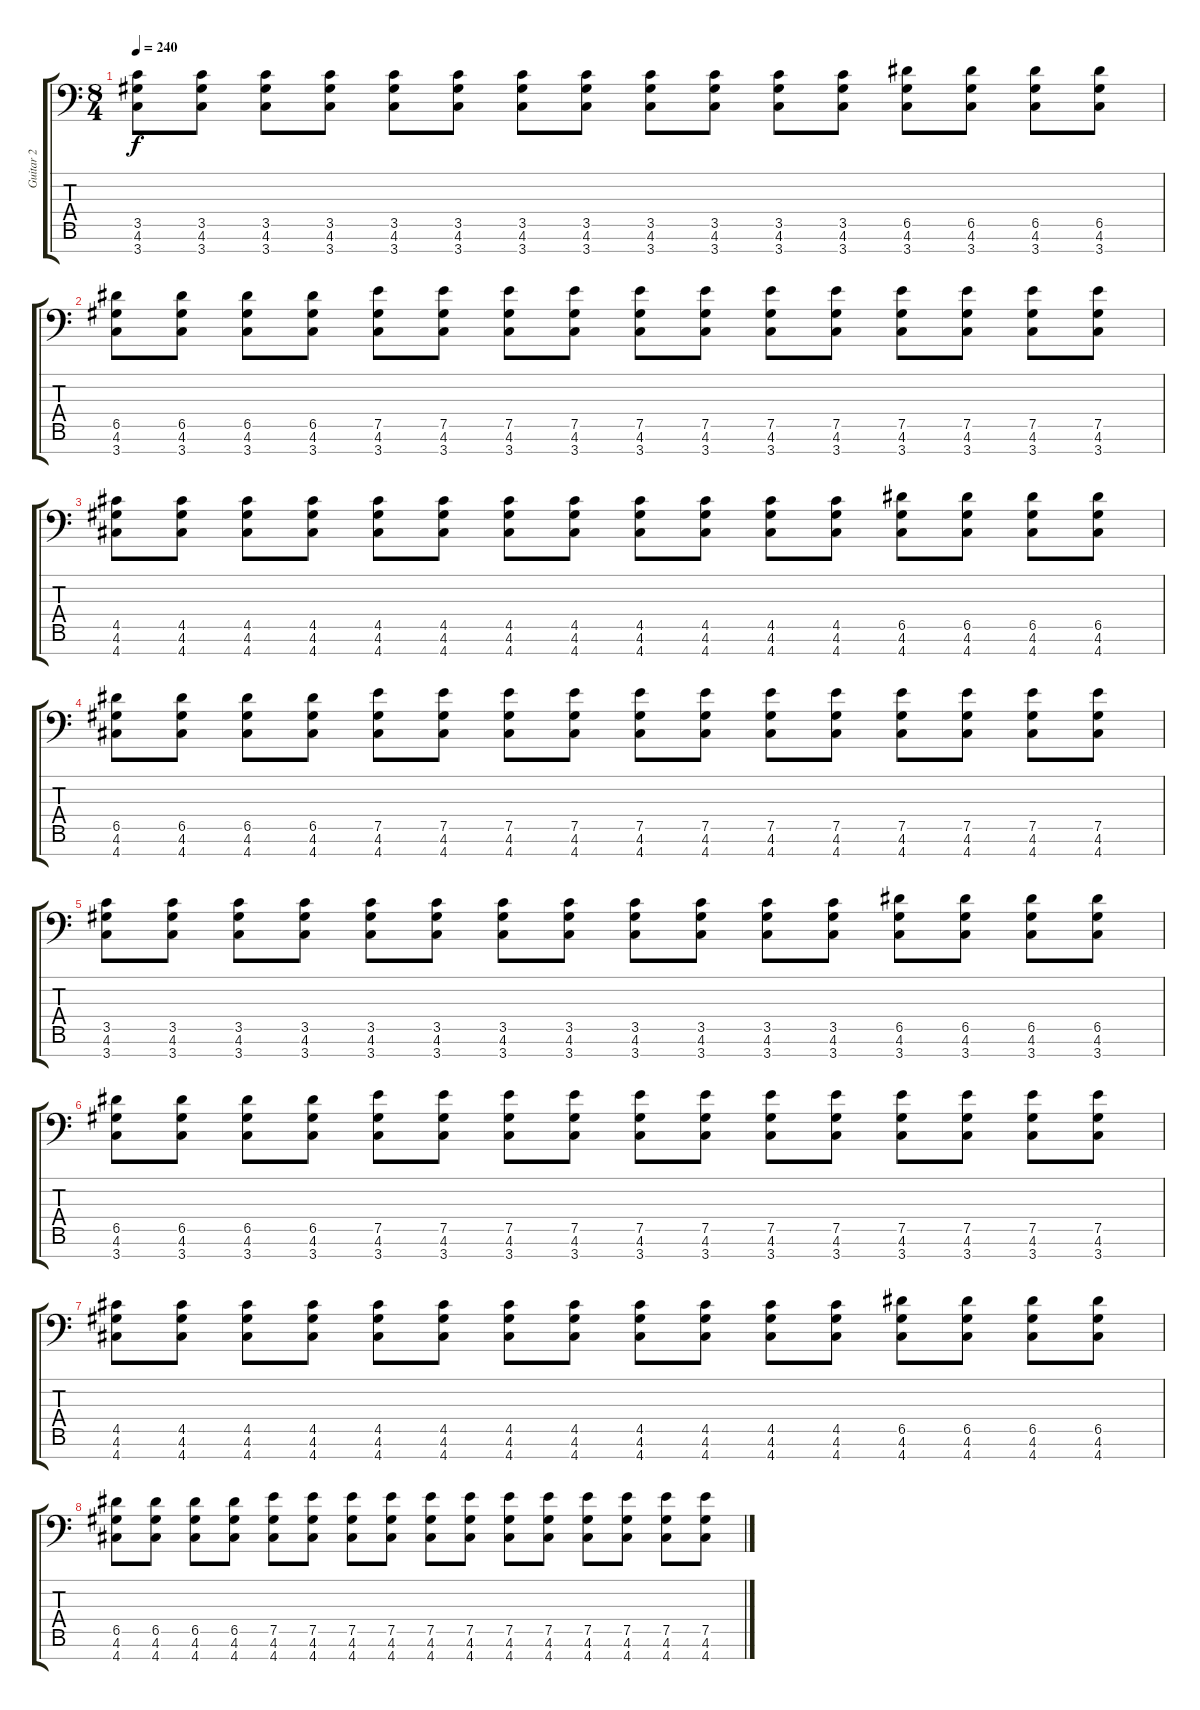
\track ("Guitar 2" "Guitar 2") {instrument distortionguitar}
\staff {score tabs}
\tuning (E4 B3 G3 D3 A2 E2 A1) {hide}
\ts (8 4)
\tempo 240
\clef f4
\ks c
(3.5 4.6 3.7).8{dy f} (3.5 4.6 3.7).8 (3.5 4.6 3.7).8 (3.5 4.6 3.7).8 (3.5 4.6 3.7).8 (3.5 4.6 3.7).8 (3.5 4.6 3.7).8 (3.5 4.6 3.7).8 (3.5 4.6 3.7).8 (3.5 4.6 3.7).8 (3.5 4.6 3.7).8 (3.5 4.6 3.7).8 (6.5 4.6 3.7).8 (6.5 4.6 3.7).8 (6.5 4.6 3.7).8 (6.5 4.6 3.7).8 |
(6.5 4.6 3.7).8 (6.5 4.6 3.7).8 (6.5 4.6 3.7).8 (6.5 4.6 3.7).8 (7.5 4.6 3.7).8 (7.5 4.6 3.7).8 (7.5 4.6 3.7).8 (7.5 4.6 3.7).8 (7.5 4.6 3.7).8 (7.5 4.6 3.7).8 (7.5 4.6 3.7).8 (7.5 4.6 3.7).8 (7.5 4.6 3.7).8 (7.5 4.6 3.7).8 (7.5 4.6 3.7).8 (7.5 4.6 3.7).8 |
(4.5 4.6 4.7).8 (4.5 4.6 4.7).8 (4.5 4.6 4.7).8 (4.5 4.6 4.7).8 (4.5 4.6 4.7).8 (4.5 4.6 4.7).8 (4.5 4.6 4.7).8 (4.5 4.6 4.7).8 (4.5 4.6 4.7).8 (4.5 4.6 4.7).8 (4.5 4.6 4.7).8 (4.5 4.6 4.7).8 (6.5 4.6 4.7).8 (6.5 4.6 4.7).8 (6.5 4.6 4.7).8 (6.5 4.6 4.7).8 |
(6.5 4.6 4.7).8 (6.5 4.6 4.7).8 (6.5 4.6 4.7).8 (6.5 4.6 4.7).8 (7.5 4.6 4.7).8 (7.5 4.6 4.7).8 (7.5 4.6 4.7).8 (7.5 4.6 4.7).8 (7.5 4.6 4.7).8 (7.5 4.6 4.7).8 (7.5 4.6 4.7).8 (7.5 4.6 4.7).8 (7.5 4.6 4.7).8 (7.5 4.6 4.7).8 (7.5 4.6 4.7).8 (7.5 4.6 4.7).8 |
(3.5 4.6 3.7).8 (3.5 4.6 3.7).8 (3.5 4.6 3.7).8 (3.5 4.6 3.7).8 (3.5 4.6 3.7).8 (3.5 4.6 3.7).8 (3.5 4.6 3.7).8 (3.5 4.6 3.7).8 (3.5 4.6 3.7).8 (3.5 4.6 3.7).8 (3.5 4.6 3.7).8 (3.5 4.6 3.7).8 (6.5 4.6 3.7).8 (6.5 4.6 3.7).8 (6.5 4.6 3.7).8 (6.5 4.6 3.7).8 |
(6.5 4.6 3.7).8 (6.5 4.6 3.7).8 (6.5 4.6 3.7).8 (6.5 4.6 3.7).8 (7.5 4.6 3.7).8 (7.5 4.6 3.7).8 (7.5 4.6 3.7).8 (7.5 4.6 3.7).8 (7.5 4.6 3.7).8 (7.5 4.6 3.7).8 (7.5 4.6 3.7).8 (7.5 4.6 3.7).8 (7.5 4.6 3.7).8 (7.5 4.6 3.7).8 (7.5 4.6 3.7).8 (7.5 4.6 3.7).8 |
(4.5 4.6 4.7).8 (4.5 4.6 4.7).8 (4.5 4.6 4.7).8 (4.5 4.6 4.7).8 (4.5 4.6 4.7).8 (4.5 4.6 4.7).8 (4.5 4.6 4.7).8 (4.5 4.6 4.7).8 (4.5 4.6 4.7).8 (4.5 4.6 4.7).8 (4.5 4.6 4.7).8 (4.5 4.6 4.7).8 (6.5 4.6 4.7).8 (6.5 4.6 4.7).8 (6.5 4.6 4.7).8 (6.5 4.6 4.7).8 |
(6.5 4.6 4.7).8 (6.5 4.6 4.7).8 (6.5 4.6 4.7).8 (6.5 4.6 4.7).8 (7.5 4.6 4.7).8 (7.5 4.6 4.7).8 (7.5 4.6 4.7).8 (7.5 4.6 4.7).8 (7.5 4.6 4.7).8 (7.5 4.6 4.7).8 (7.5 4.6 4.7).8 (7.5 4.6 4.7).8 (7.5 4.6 4.7).8 (7.5 4.6 4.7).8 (7.5 4.6 4.7).8 (7.5 4.6 4.7).8
